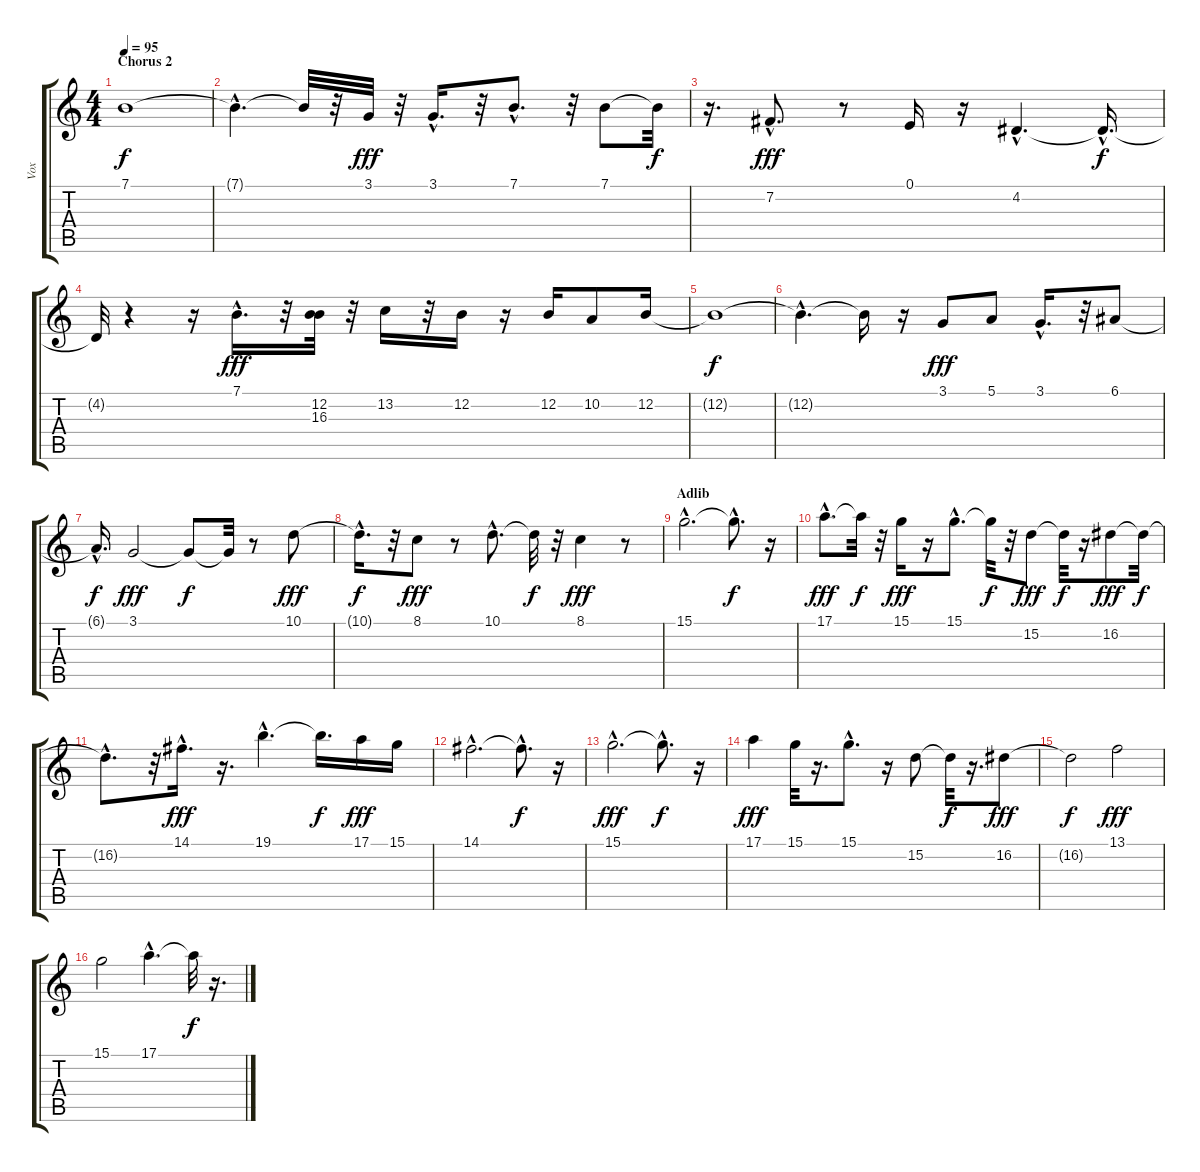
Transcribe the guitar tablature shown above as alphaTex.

\track ("Vox" "Vox") {instrument synthvoice}
\staff {score tabs}
\tuning (E4 B3 G3 D3 A2 E2) {hide}
\ts (4 4)
\section ("" "Chorus 2")
\tempo 95
\clef g2
\ks c
7.1{t}.1{dy f} |
7.1{hac t}.4{d} 7.1{t}.32 r.32 3.1.32{dy fff} r.32 3.1{hac}.16{d} r.32 7.1{hac}.8{d} r.32 7.1.8 7.1{t}.32{dy f} |
r.16{d} 7.2{hac}.8{d dy fff} r.8 0.1.16 r.16 4.2{hac}.4{d} 4.2{hac t}.16{d dy f} |
4.2{t}.32 r.4 r.16 7.1{hac}.16{d dy fff} r.32 (12.2 16.3).32 r.32 13.2.16 r.32 12.2.16 r.16 12.2.16 10.2.8 12.2.16 |
12.2{t}.1{dy f} |
12.2{hac t}.4{d} 12.2{t}.16 r.16 3.1.8{dy fff} 5.1.8 3.1{hac}.16{d} r.32 6.1.8 |
6.1{hac t}.16{d dy f} 3.1.2{dy fff} 3.1{t}.8{dy f} 3.1{t}.32 r.8 10.1.8{dy fff} |
10.1{hac t}.16{d dy f} r.32 8.1.8{dy fff} r.8 10.1{hac}.8{d} 10.1{t}.32{dy f} r.32 8.1.4{dy fff} r.8 |
\section ("" "Adlib")
15.1{hac}.2{d} 15.1{hac t}.8{d dy f} r.16 |
17.1{hac}.8{d dy fff} 17.1{t}.32{dy f} r.32 15.1.16{dy fff} r.16 15.1{hac}.8{d} 15.1{t}.32{dy f} r.32 15.2.8{dy fff} 15.2{t}.32{dy f} r.16 16.2.8{dy fff} 16.2{t}.32{dy f} |
16.2{hac t}.8{d} r.32 14.1{hac}.16{d dy fff} r.16{d} 19.1{hac}.4{d} 19.1{t}.16{d dy f} 17.1.16{dy fff} 15.1.16 |
14.1{hac}.2{d} 14.1{hac t}.8{d dy f} r.16 |
15.1{hac}.2{d dy fff} 15.1{hac t}.8{d dy f} r.16 |
17.1.4{dy fff} 15.1.32 r.16{d} 15.1{hac}.8{d} r.16 15.2.8 15.2{t}.32{dy f} r.16{d} 16.2.8{dy fff} |
16.2{t}.2{dy f} 13.1.2{dy fff} |
15.1.2 17.1{hac}.4{d} 17.1{t}.32{dy f} r.16{d}
